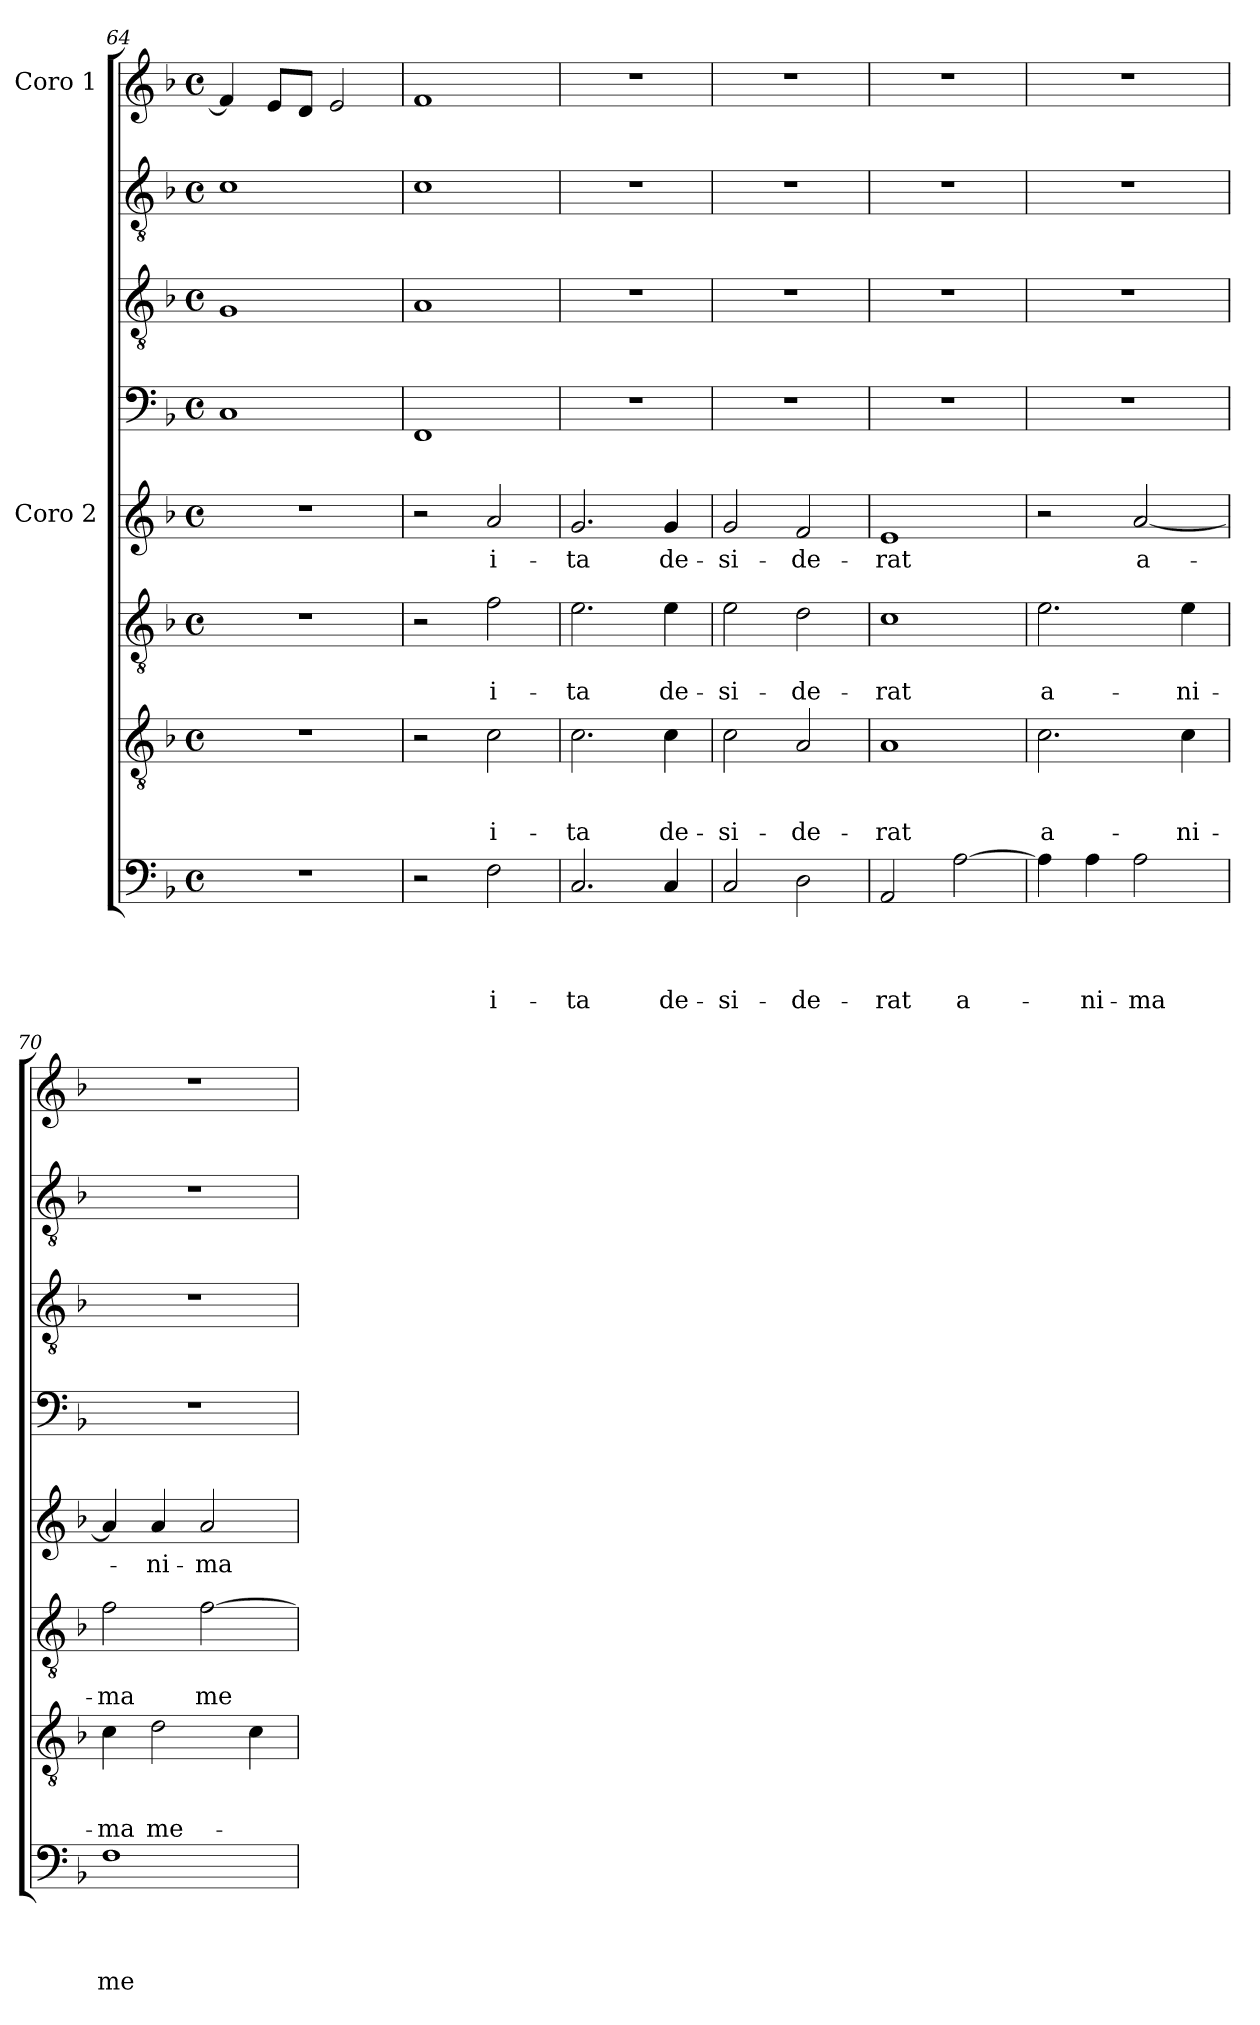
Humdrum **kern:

**kern	**text	**text	**text	**text	**kern	**text	**text	**text	**kern	**text	**text	**kern	**text	**kern	**kern	**kern	**kern
*part8	*part8	*part8	*part8	*part8	*part7	*part7	*part7	*part7	*part6	*part6	*part6	*part5	*part5	*part4	*part3	*part2	*part1
*staff8	*staff8	*staff8	*staff8	*staff8	*staff7	*staff7	*staff7	*staff7	*staff6	*staff6	*staff6	*staff5	*staff5	*staff4	*staff3	*staff2	*staff1
*	*	*	*	*	*	*	*	*	*	*	*	*I"Coro 2	*	*	*	*	*I"Coro 1
*clefF4	*	*	*	*	*clefGv2	*	*	*	*clefGv2	*	*	*clefG2	*	*clefF4	*clefGv2	*clefGv2	*clefG2
*k[b-]	*	*	*	*	*k[b-]	*	*	*	*k[b-]	*	*	*k[b-]	*	*k[b-]	*k[b-]	*k[b-]	*k[b-]
*F:	*	*	*	*	*F:	*	*	*	*F:	*	*	*F:	*	*F:	*F:	*F:	*F:
*M4/4	*	*	*	*	*M4/4	*	*	*	*M4/4	*	*	*M4/4	*	*M4/4	*M4/4	*M4/4	*M4/4
*met(c)	*	*	*	*	*met(c)	*	*	*	*met(c)	*	*	*met(c)	*	*met(c)	*met(c)	*met(c)	*met(c)
=64	=64	=64	=64	=64	=64	=64	=64	=64	=64	=64	=64	=64	=64	=64	=64	=64	=64
1r	.	.	.	.	1r	.	.	.	1r	.	.	1r	.	1C	1G	1c	4f/]
.	.	.	.	.	.	.	.	.	.	.	.	.	.	.	.	.	8e/L
.	.	.	.	.	.	.	.	.	.	.	.	.	.	.	.	.	8d/J
.	.	.	.	.	.	.	.	.	.	.	.	.	.	.	.	.	2e/
!!LO:LB:g=z
=65	=65	=65	=65	=65	=65	=65	=65	=65	=65	=65	=65	=65	=65	=65	=65	=65	=65
2r	.	.	.	.	2r	.	.	.	2r	.	.	2r	.	1FF	1A	1c	1f
!	!	!	!	!LO:LY:b	!	!	!	!LO:LY:b	!	!	!LO:LY:b	!	!LO:LY:b	!	!	!	!
2F\	.	.	.	i-	2c\	.	.	i-	2f\	.	i-	2a/	i-	.	.	.	.
=66	=66	=66	=66	=66	=66	=66	=66	=66	=66	=66	=66	=66	=66	=66	=66	=66	=66
!	!	!	!	!LO:LY:b	!	!	!	!LO:LY:b	!	!	!LO:LY:b	!	!LO:LY:b	!	!	!	!
2.C/	.	.	.	-ta	2.c\	.	.	-ta	2.e\	.	-ta	2.g/	-ta	1r	1r	1r	1r
!	!	!	!	!LO:LY:b	!	!	!	!LO:LY:b	!	!	!LO:LY:b	!	!LO:LY:b	!	!	!	!
4C/	.	.	.	de-	4c\	.	.	de-	4e\	.	de-	4g/	de-	.	.	.	.
=67	=67	=67	=67	=67	=67	=67	=67	=67	=67	=67	=67	=67	=67	=67	=67	=67	=67
!	!	!	!	!LO:LY:b	!	!	!	!LO:LY:b	!	!	!LO:LY:b	!	!LO:LY:b	!	!	!	!
2C/	.	.	.	-si-	2c\	.	.	-si-	2e\	.	-si-	2g/	-si-	1r	1r	1r	1r
!	!	!	!	!LO:LY:b	!	!	!	!LO:LY:b	!	!	!LO:LY:b	!	!LO:LY:b	!	!	!	!
2D\	.	.	.	-de-	2A/	.	.	-de-	2d\	.	-de-	2f/	-de-	.	.	.	.
=68	=68	=68	=68	=68	=68	=68	=68	=68	=68	=68	=68	=68	=68	=68	=68	=68	=68
!	!	!	!	!LO:LY:b	!	!	!	!LO:LY:b	!	!	!LO:LY:b	!	!LO:LY:b	!	!	!	!
2AA/	.	.	.	-rat	1A	.	.	-rat	1c	.	-rat	1e	-rat	1r	1r	1r	1r
!	!	!	!	!LO:LY:b	!	!	!	!	!	!	!	!	!	!	!	!	!
[2A\	.	.	.	a-	.	.	.	.	.	.	.	.	.	.	.	.	.
=69	=69	=69	=69	=69	=69	=69	=69	=69	=69	=69	=69	=69	=69	=69	=69	=69	=69
!	!	!	!	!	!	!	!	!LO:LY:b	!	!	!LO:LY:b	!	!	!	!	!	!
4A\]	.	.	.	.	2.c\	.	.	a-	2.e\	.	a-	2r	.	1r	1r	1r	1r
!	!	!	!	!LO:LY:b	!	!	!	!	!	!	!	!	!	!	!	!	!
4A\	.	.	.	-ni-	.	.	.	.	.	.	.	.	.	.	.	.	.
!	!	!	!	!LO:LY:b	!	!	!	!	!	!	!	!	!LO:LY:b	!	!	!	!
2A\	.	.	.	-ma	.	.	.	.	.	.	.	[2a/	a-	.	.	.	.
!	!	!	!	!	!	!	!	!LO:LY:b	!	!	!LO:LY:b	!	!	!	!	!	!
.	.	.	.	.	4c\	.	.	-ni-	4e\	.	-ni-	.	.	.	.	.	.
=70	=70	=70	=70	=70	=70	=70	=70	=70	=70	=70	=70	=70	=70	=70	=70	=70	=70
!	!	!	!	!LO:LY:b	!	!	!	!LO:LY:b	!	!	!LO:LY:b	!	!	!	!	!	!
1F	.	.	.	me-	4c\	.	.	-ma	2f\	.	-ma	4a/]	.	1r	1r	1r	1r
!	!	!	!	!	!	!	!	!LO:LY:b	!	!	!	!	!LO:LY:b	!	!	!	!
.	.	.	.	.	2d\	.	.	me-	.	.	.	4a/	-ni-	.	.	.	.
!	!	!	!	!	!	!	!	!	!	!	!LO:LY:b	!	!LO:LY:b	!	!	!	!
.	.	.	.	.	.	.	.	.	[2f\	.	me-	2a/	-ma	.	.	.	.
.	.	.	.	.	4c\	.	.	.	.	.	.	.	.	.	.	.	.
=	=	=	=	=	=	=	=	=	=	=	=	=	=	=	=	=	=
*-	*-	*-	*-	*-	*-	*-	*-	*-	*-	*-	*-	*-	*-	*-	*-	*-	*-
